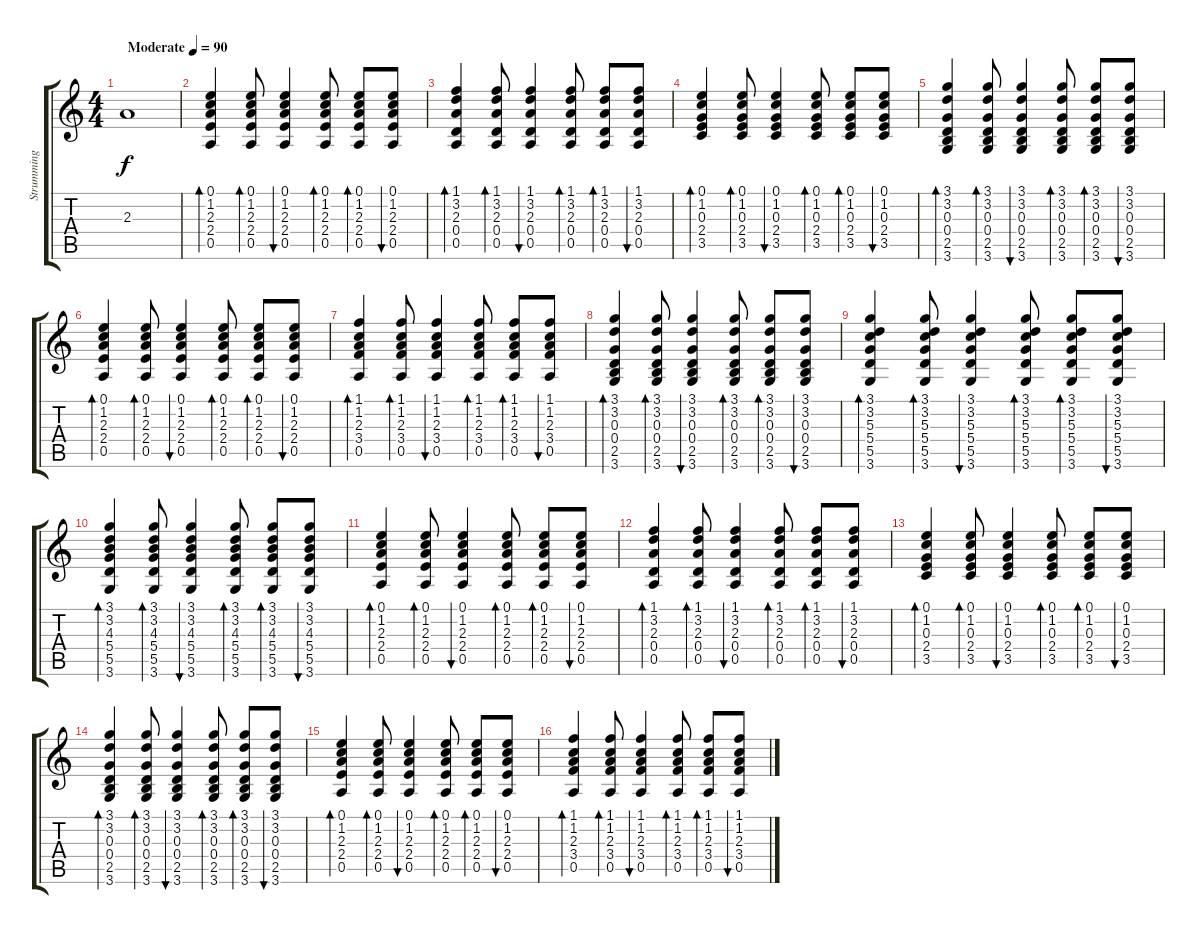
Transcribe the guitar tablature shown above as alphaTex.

\track ("Strumming Rythm" "Strumming ") {instrument acousticguitarsteel}
\staff {score tabs}
\tuning (E4 B3 G3 D3 A2 E2) {hide}
\ts (4 4)
\tempo (90 "Moderate")
\clef g2
\ks c
2.3.1{dy f instrument acousticguitarsteel} |
(0.1 1.2 2.3 2.4 0.5).4{bd 60} (0.1 1.2 2.3 2.4 0.5).8{bd 60} (0.1 1.2 2.3 2.4 0.5).4{bu 60} (0.1 1.2 2.3 2.4 0.5).8{bd 60} (0.1 1.2 2.3 2.4 0.5).8{bd 60} (0.1 1.2 2.3 2.4 0.5).8{bu 60} |
(1.1 3.2 2.3 0.4 0.5).4{bd 60} (1.1 3.2 2.3 0.4 0.5).8{bd 60} (1.1 3.2 2.3 0.4 0.5).4{bu 60} (1.1 3.2 2.3 0.4 0.5).8{bd 60} (1.1 3.2 2.3 0.4 0.5).8{bd 60} (1.1 3.2 2.3 0.4 0.5).8{bu 60} |
(0.1 1.2 0.3 2.4 3.5).4{bd 60} (0.1 1.2 0.3 2.4 3.5).8{bd 60} (0.1 1.2 0.3 2.4 3.5).4{bu 60} (0.1 1.2 0.3 2.4 3.5).8{bd 60} (0.1 1.2 0.3 2.4 3.5).8{bd 60} (0.1 1.2 0.3 2.4 3.5).8{bu 60} |
(3.1 3.2 0.3 0.4 2.5 3.6).4{bd 60} (3.1 3.2 0.3 0.4 2.5 3.6).8{bd 60} (3.1 3.2 0.3 0.4 2.5 3.6).4{bu 60} (3.1 3.2 0.3 0.4 2.5 3.6).8{bd 60} (3.1 3.2 0.3 0.4 2.5 3.6).8{bd 60} (3.1 3.2 0.3 0.4 2.5 3.6).8{bu 60} |
(0.1 1.2 2.3 2.4 0.5).4{bd 60} (0.1 1.2 2.3 2.4 0.5).8{bd 60} (0.1 1.2 2.3 2.4 0.5).4{bu 60} (0.1 1.2 2.3 2.4 0.5).8{bd 60} (0.1 1.2 2.3 2.4 0.5).8{bd 60} (0.1 1.2 2.3 2.4 0.5).8{bu 60} |
(1.1 1.2 2.3 3.4 0.5).4{bd 60} (1.1 1.2 2.3 3.4 0.5).8{bd 60} (1.1 1.2 2.3 3.4 0.5).4{bu 60} (1.1 1.2 2.3 3.4 0.5).8{bd 60} (1.1 1.2 2.3 3.4 0.5).8{bd 60} (1.1 1.2 2.3 3.4 0.5).8{bu 60} |
(3.1 3.2 0.3 0.4 2.5 3.6).4{bd 60} (3.1 3.2 0.3 0.4 2.5 3.6).8{bd 60} (3.1 3.2 0.3 0.4 2.5 3.6).4{bu 60} (3.1 3.2 0.3 0.4 2.5 3.6).8{bd 60} (3.1 3.2 0.3 0.4 2.5 3.6).8{bd 60} (3.1 3.2 0.3 0.4 2.5 3.6).8{bu 60} |
(3.1 3.2 5.3 5.4 5.5 3.6).4{bd 60} (3.1 3.2 5.3 5.4 5.5 3.6).8{bd 60} (3.1 3.2 5.3 5.4 5.5 3.6).4{bu 60} (3.1 3.2 5.3 5.4 5.5 3.6).8{bd 60} (3.1 3.2 5.3 5.4 5.5 3.6).8{bd 60} (3.1 3.2 5.3 5.4 5.5 3.6).8{bu 60} |
(3.1 3.2 4.3 5.4 5.5 3.6).4{bd 60} (3.1 3.2 4.3 5.4 5.5 3.6).8{bd 60} (3.1 3.2 4.3 5.4 5.5 3.6).4{bu 60} (3.1 3.2 4.3 5.4 5.5 3.6).8{bd 60} (3.1 3.2 4.3 5.4 5.5 3.6).8{bd 60} (3.1 3.2 4.3 5.4 5.5 3.6).8{bu 60} |
(0.1 1.2 2.3 2.4 0.5).4{bd 60} (0.1 1.2 2.3 2.4 0.5).8{bd 60} (0.1 1.2 2.3 2.4 0.5).4{bu 60} (0.1 1.2 2.3 2.4 0.5).8{bd 60} (0.1 1.2 2.3 2.4 0.5).8{bd 60} (0.1 1.2 2.3 2.4 0.5).8{bu 60} |
(1.1 3.2 2.3 0.4 0.5).4{bd 60} (1.1 3.2 2.3 0.4 0.5).8{bd 60} (1.1 3.2 2.3 0.4 0.5).4{bu 60} (1.1 3.2 2.3 0.4 0.5).8{bd 60} (1.1 3.2 2.3 0.4 0.5).8{bd 60} (1.1 3.2 2.3 0.4 0.5).8{bu 60} |
(0.1 1.2 0.3 2.4 3.5).4{bd 60} (0.1 1.2 0.3 2.4 3.5).8{bd 60} (0.1 1.2 0.3 2.4 3.5).4{bu 60} (0.1 1.2 0.3 2.4 3.5).8{bd 60} (0.1 1.2 0.3 2.4 3.5).8{bd 60} (0.1 1.2 0.3 2.4 3.5).8{bu 60} |
(3.1 3.2 0.3 0.4 2.5 3.6).4{bd 60} (3.1 3.2 0.3 0.4 2.5 3.6).8{bd 60} (3.1 3.2 0.3 0.4 2.5 3.6).4{bu 60} (3.1 3.2 0.3 0.4 2.5 3.6).8{bd 60} (3.1 3.2 0.3 0.4 2.5 3.6).8{bd 60} (3.1 3.2 0.3 0.4 2.5 3.6).8{bu 60} |
(0.1 1.2 2.3 2.4 0.5).4{bd 60} (0.1 1.2 2.3 2.4 0.5).8{bd 60} (0.1 1.2 2.3 2.4 0.5).4{bu 60} (0.1 1.2 2.3 2.4 0.5).8{bd 60} (0.1 1.2 2.3 2.4 0.5).8{bd 60} (0.1 1.2 2.3 2.4 0.5).8{bu 60} |
(1.1 1.2 2.3 3.4 0.5).4{bd 60} (1.1 1.2 2.3 3.4 0.5).8{bd 60} (1.1 1.2 2.3 3.4 0.5).4{bu 60} (1.1 1.2 2.3 3.4 0.5).8{bd 60} (1.1 1.2 2.3 3.4 0.5).8{bd 60} (1.1 1.2 2.3 3.4 0.5).8{bu 60}
